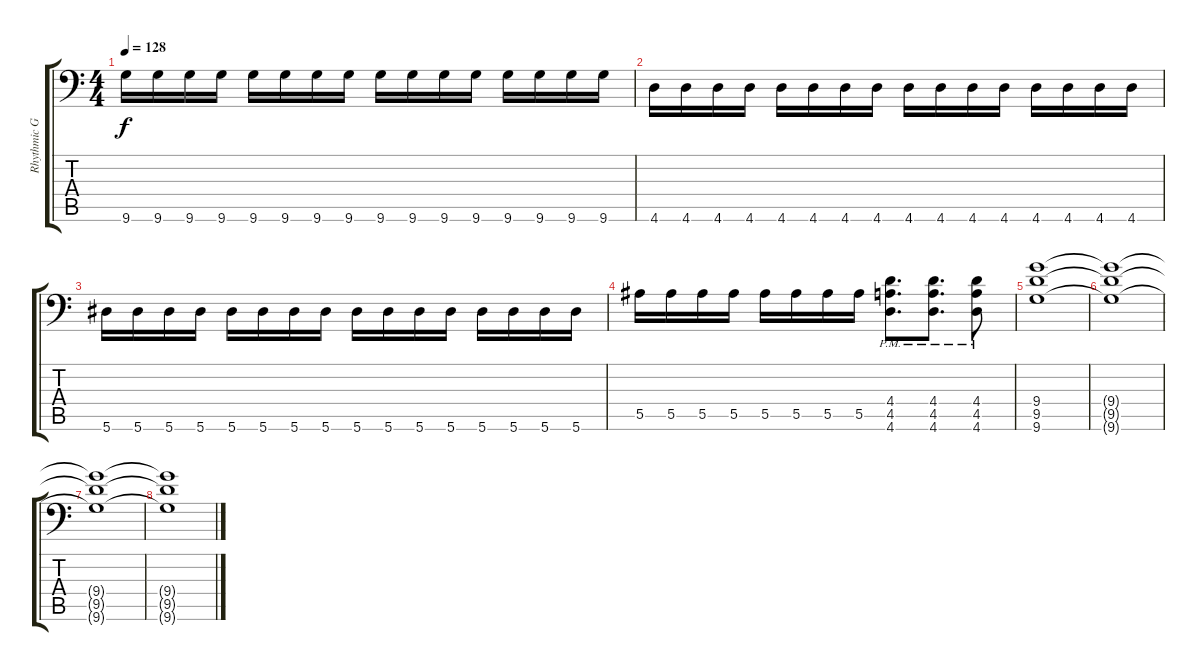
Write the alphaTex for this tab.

\track ("Rhythmic Guitar" "Rhythmic G") {instrument distortionguitar}
\staff {score tabs}
\tuning (C4 G3 Eb3 Bb2 F2 Bb1) {hide}
\ts (4 4)
\tempo 128
\clef f4
\ks c
9.6.16{dy f} 9.6.16 9.6.16 9.6.16 9.6.16 9.6.16 9.6.16 9.6.16 9.6.16 9.6.16 9.6.16 9.6.16 9.6.16 9.6.16 9.6.16 9.6.16 |
4.6.16 4.6.16 4.6.16 4.6.16 4.6.16 4.6.16 4.6.16 4.6.16 4.6.16 4.6.16 4.6.16 4.6.16 4.6.16 4.6.16 4.6.16 4.6.16 |
5.6.16 5.6.16 5.6.16 5.6.16 5.6.16 5.6.16 5.6.16 5.6.16 5.6.16 5.6.16 5.6.16 5.6.16 5.6.16 5.6.16 5.6.16 5.6.16 |
5.5.16 5.5.16 5.5.16 5.5.16 5.5.16 5.5.16 5.5.16 5.5.16 (4.4{pm} 4.5{pm} 4.6{pm}).8{d} (4.4{pm} 4.5{pm} 4.6{pm}).8{d} (4.4{pm} 4.5{pm} 4.6{pm}).8 |
(9.4 9.5 9.6).1{volume 0} |
(9.4{t} 9.5{t} 9.6{t}).1 |
(9.4{t} 9.5{t} 9.6{t}).1 |
(9.4{t} 9.5{t} 9.6{t}).1
